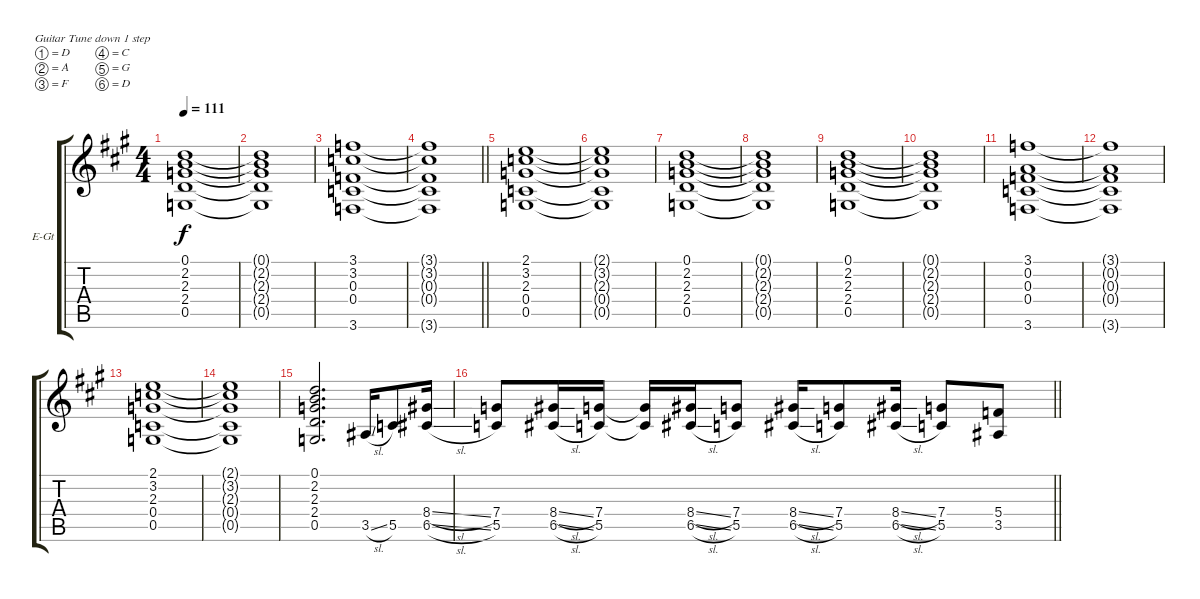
\bracketExtendMode groupsimilarinstruments
\firstSystemTrackNameOrientation horizontal
\otherSystemsTrackNameOrientation horizontal
\track ("Rhythm Guitar - L" "E-Gt") {instrument distortionguitar}
\staff {score tabs}
\tuning (D4 A3 F3 C3 G2 D2)
\ts (4 4)
\tempo 111
\clef g2
\ks a
(0.1 2.2 2.3 2.4 0.5).1{dy f} |
(0.1{t} 2.2{t} 2.3{t} 2.4{t} 0.5{t}).1 |
(3.1 3.2 0.3 0.4 3.6).1 |
\barLineRight lightlight
(3.1{t} 3.2{t} 0.3{t} 0.4{t} 3.6{t}).1 |
(2.1 3.2 2.3 0.4 0.5).1 |
(2.1{t} 3.2{t} 2.3{t} 0.4{t} 0.5{t}).1 |
(0.1 2.2 2.3 2.4 0.5).1 |
(0.1{t} 2.2{t} 2.3{t} 2.4{t} 0.5{t}).1 |
(0.1 2.2 2.3 2.4 0.5).1 |
(0.1{t} 2.2{t} 2.3{t} 2.4{t} 0.5{t}).1 |
(3.1 0.2 0.3 0.4 3.6).1 |
(3.1{t} 0.2{t} 0.3{t} 0.4{t} 3.6{t}).1 |
(2.1 3.2 2.3 0.4 0.5).1 |
(2.1{t} 3.2{t} 2.3{t} 0.4{t} 0.5{t}).1 |
(0.1 2.2 2.3 2.4 0.5).2{d} 3.5{sl}.16 5.5.8 (8.4{sl} 6.5{sl}).16 |
\barLineRight lightlight
(7.4 5.5).8 (8.4{sl} 6.5{sl}).16 (7.4 5.5).16 (7.4{t} 5.5{t}).16 (8.4{sl} 6.5{sl}).16 (7.4 5.5).8 (8.4{sl} 6.5{sl}).16 (7.4 5.5).8 (8.4{sl} 6.5{sl}).16 (7.4 5.5).8 (5.4 3.5).8
